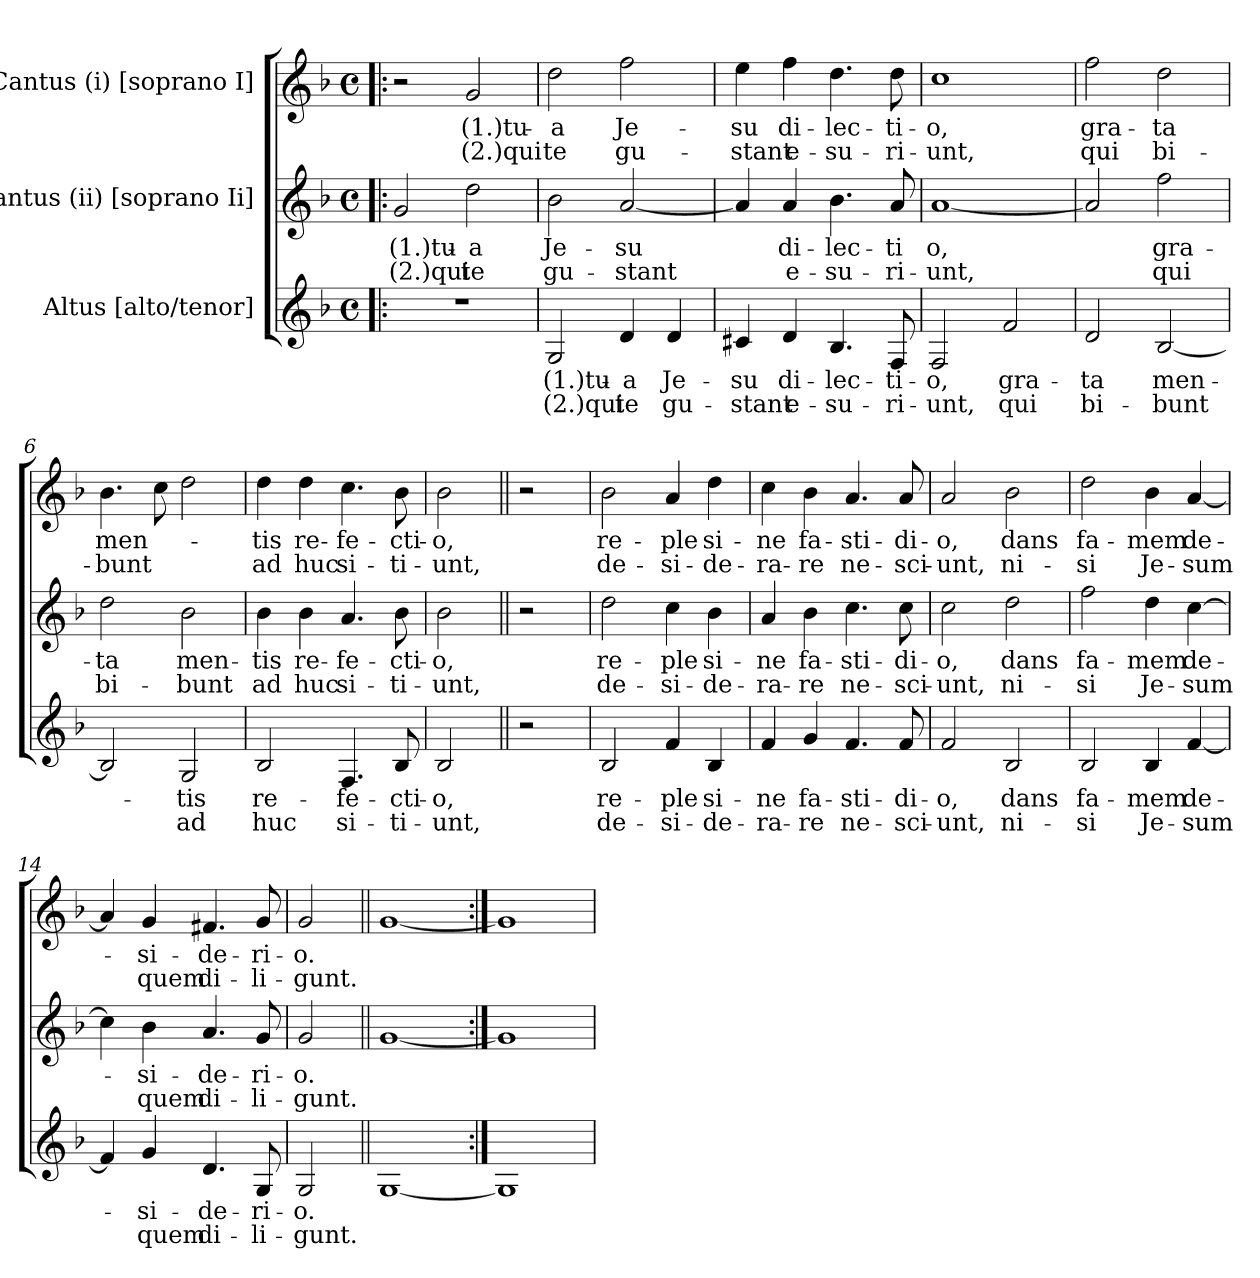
**kern	**text	**text	**kern	**text	**text	**kern	**text	**text
*part3	*part3	*part3	*part2	*part2	*part2	*part1	*part1	*part1
*staff3	*staff3	*staff3	*staff2	*staff2	*staff2	*staff1	*staff1	*staff1
*I"Altus [alto/tenor]	*	*	*I"Cantus (ii) [soprano Ii]	*	*	*I"Cantus (i) [soprano I]	*	*
*clefG2	*	*	*clefG2	*	*	*clefG2	*	*
*k[b-]	*	*	*k[b-]	*	*	*k[b-]	*	*
*F:	*	*	*F:	*	*	*F:	*	*
*M4/4	*	*	*M4/4	*	*	*M4/4	*	*
*met(c)	*	*	*met(c)	*	*	*met(c)	*	*
=1!|:	=1!|:	=1!|:	=1!|:	=1!|:	=1!|:	=1!|:	=1!|:	=1!|:
!	!	!	!	!LO:LY:b:rj	!LO:LY:b:rj	!	!	!
1r	.	.	2g/	(1.)tu-	(2.)qui	2r	.	.
!	!	!	!	!LO:LY:b:rj	!LO:LY:b:rj	!	!LO:LY:b:rj	!LO:LY:b:rj
.	.	.	2dd\	-a	te	2g/	(1.)tu-	(2.)qui
=2	=2	=2	=2	=2	=2	=2	=2	=2
!	!LO:LY:b:rj	!LO:LY:b:rj	!	!LO:LY:b:rj	!LO:LY:b:rj	!	!LO:LY:b:rj	!LO:LY:b:rj
2G/	(1.)tu-	(2.)qui	2b-\	Je-	gu-	2dd\	-a	te
!	!LO:LY:b:rj	!LO:LY:b:rj	!	!LO:LY:b:rj	!LO:LY:b:rj	!	!LO:LY:b:rj	!LO:LY:b:rj
4d/	-a	te	[<2a/	-su	-stant	2ff\	Je-	gu-
!	!LO:LY:b:rj	!LO:LY:b:rj	!	!	!	!	!	!
4d/	Je-	gu-	.	.	.	.	.	.
=3	=3	=3	=3	=3	=3	=3	=3	=3
!	!LO:LY:b:rj	!LO:LY:b:rj	!	!	!	!	!LO:LY:b:rj	!LO:LY:b:rj
4c#X/	-su	-stant	4a/]	.	.	4ee\	-su	-stant
!	!LO:LY:b:rj	!LO:LY:b:rj	!	!LO:LY:b:rj	!LO:LY:b:rj	!	!LO:LY:b:rj	!LO:LY:b:rj
4d/	di-	e-	4a/	di-	e-	4ff\	di-	e-
!	!LO:LY:b:rj	!LO:LY:b:rj	!	!LO:LY:b:rj	!LO:LY:b:rj	!	!LO:LY:b:rj	!LO:LY:b:rj
4.B-/	-lec-	-su-	4.b-\	-lec-	-su-	4.dd\	-lec-	-su-
!	!LO:LY:b:rj	!LO:LY:b:rj	!	!LO:LY:b:rj	!LO:LY:b:rj	!	!LO:LY:b:rj	!LO:LY:b:rj
8F/	-ti-	-ri-	8a/	-ti	-ri-	8dd\	-ti-	-ri-
=4	=4	=4	=4	=4	=4	=4	=4	=4
!	!LO:LY:b:rj	!LO:LY:b:rj	!	!LO:LY:b:rj	!LO:LY:b:rj	!	!LO:LY:b:rj	!LO:LY:b:rj
2F/	-o,	-unt,	[<1a	o,	-unt,	1cc	-o,	-unt,
!	!LO:LY:b:rj	!LO:LY:b:rj	!	!	!	!	!	!
2f/	gra-	qui	.	.	.	.	.	.
=5	=5	=5	=5	=5	=5	=5	=5	=5
!	!LO:LY:b:rj	!LO:LY:b:rj	!	!	!	!	!LO:LY:b:rj	!LO:LY:b:rj
2d/	-ta	bi-	2a/]	.	.	2ff\	gra-	qui
!	!LO:LY:b:rj	!LO:LY:b:rj	!	!LO:LY:b:rj	!LO:LY:b:rj	!	!LO:LY:b:rj	!LO:LY:b:rj
[<2B-/	men-	-bunt	2ff\	gra-	qui	2dd\	-ta	bi-
=6	=6	=6	=6	=6	=6	=6	=6	=6
!	!	!	!	!LO:LY:b:rj	!LO:LY:b:rj	!	!LO:LY:b:rj	!LO:LY:b:rj
2B-/]	.	.	2dd\	-ta	bi-	4.b-\	men-	-bunt
.	.	.	.	.	.	8cc\	.	.
!	!LO:LY:b:rj	!LO:LY:b:rj	!	!LO:LY:b:rj	!LO:LY:b:rj	!	!	!
2G/	-tis	ad	2b-\	men-	-bunt	2dd\	.	.
!!LO:LB:g=z
=7	=7	=7	=7	=7	=7	=7	=7	=7
!	!LO:LY:b:rj	!LO:LY:b:rj	!	!LO:LY:b:rj	!LO:LY:b:rj	!	!LO:LY:b:rj	!LO:LY:b:rj
2B-/	re-	huc	4b-\	-tis	ad	4dd\	-tis	ad
!	!	!	!	!LO:LY:b:rj	!LO:LY:b:rj	!	!LO:LY:b:rj	!LO:LY:b:rj
.	.	.	4b-\	re-	huc	4dd\	re-	huc
!	!LO:LY:b:rj	!LO:LY:b:rj	!	!LO:LY:b:rj	!LO:LY:b:rj	!	!LO:LY:b:rj	!LO:LY:b:rj
4.F/	-fe-	si-	4.a/	-fe-	si-	4.cc\	-fe-	si-
!	!LO:LY:b:rj	!LO:LY:b:rj	!	!LO:LY:b:rj	!LO:LY:b:rj	!	!LO:LY:b:rj	!LO:LY:b:rj
8B-/	-cti-	-ti-	8b-\	-cti-	-ti-	8b-\	-cti-	-ti-
=8	=8	=8	=8	=8	=8	=8	=8	=8
!	!LO:LY:b:rj	!LO:LY:b:rj	!	!LO:LY:b:rj	!LO:LY:b:rj	!	!LO:LY:b:rj	!LO:LY:b:rj
2B-/	-o,	-unt,	2b-\	-o,	-unt,	2b-\	-o,	-unt,
=9||	=9||	=9||	=9||	=9||	=9||	=9||	=9||	=9||
2r	.	.	2r	.	.	2r	.	.
=10	=10	=10	=10	=10	=10	=10	=10	=10
!	!LO:LY:b:rj	!LO:LY:b:rj	!	!LO:LY:b:rj	!LO:LY:b:rj	!	!LO:LY:b:rj	!LO:LY:b:rj
2B-/	re-	de-	2dd\	re-	de-	2b-\	re-	de-
!	!LO:LY:b:rj	!LO:LY:b:rj	!	!LO:LY:b:rj	!LO:LY:b:rj	!	!LO:LY:b:rj	!LO:LY:b:rj
4f/	-ple	-si-	4cc\	-ple	-si-	4a/	-ple	-si-
!	!LO:LY:b:rj	!LO:LY:b:rj	!	!LO:LY:b:rj	!LO:LY:b:rj	!	!LO:LY:b:rj	!LO:LY:b:rj
4B-/	si-	-de-	4b-\	si-	-de-	4dd\	si-	-de-
=11	=11	=11	=11	=11	=11	=11	=11	=11
!	!LO:LY:b:rj	!LO:LY:b:rj	!	!LO:LY:b:rj	!LO:LY:b:rj	!	!LO:LY:b:rj	!LO:LY:b:rj
4f/	-ne	-ra-	4a/	-ne	-ra-	4cc\	-ne	-ra-
!	!LO:LY:b:rj	!LO:LY:b:rj	!	!LO:LY:b:rj	!LO:LY:b:rj	!	!LO:LY:b:rj	!LO:LY:b:rj
4g/	fa-	-re	4b-\	fa-	-re	4b-\	fa-	-re
!	!LO:LY:b:rj	!LO:LY:b:rj	!	!LO:LY:b:rj	!LO:LY:b:rj	!	!LO:LY:b:rj	!LO:LY:b:rj
4.f/	-sti-	ne-	4.cc\	-sti-	ne-	4.a/	-sti-	ne-
!	!LO:LY:b:rj	!LO:LY:b:rj	!	!LO:LY:b:rj	!LO:LY:b:rj	!	!LO:LY:b:rj	!LO:LY:b:rj
8f/	-di-	-sci-	8cc\	-di-	-sci-	8a/	-di-	-sci-
!!LO:LB:g=z
=12	=12	=12	=12	=12	=12	=12	=12	=12
!	!LO:LY:b:rj	!LO:LY:b:rj	!	!LO:LY:b:rj	!LO:LY:b:rj	!	!LO:LY:b:rj	!LO:LY:b:rj
2f/	-o,	-unt,	2cc\	-o,	-unt,	2a/	-o,	-unt,
!	!LO:LY:b:rj	!LO:LY:b:rj	!	!LO:LY:b:rj	!LO:LY:b:rj	!	!LO:LY:b:rj	!LO:LY:b:rj
2B-/	dans	ni-	2dd\	dans	ni-	2b-\	dans	ni-
=13	=13	=13	=13	=13	=13	=13	=13	=13
!	!LO:LY:b:rj	!LO:LY:b:rj	!	!LO:LY:b:rj	!LO:LY:b:rj	!	!LO:LY:b:rj	!LO:LY:b:rj
2B-/	fa-	-si	2ff\	fa-	-si	2dd\	fa-	-si
!	!LO:LY:b:rj	!LO:LY:b:rj	!	!LO:LY:b:rj	!LO:LY:b:rj	!	!LO:LY:b:rj	!LO:LY:b:rj
4B-/	-mem	Je-	4dd\	-mem	Je-	4b-\	-mem	Je-
!	!LO:LY:b:rj	!LO:LY:b:rj	!	!LO:LY:b:rj	!LO:LY:b:rj	!	!LO:LY:b:rj	!LO:LY:b:rj
[<4f/	de-	-sum	[>4cc\	de-	-sum	[<4a/	de-	-sum
=14	=14	=14	=14	=14	=14	=14	=14	=14
4f/]	.	.	4cc\]	.	.	4a/]	.	.
!	!LO:LY:b:rj	!LO:LY:b:rj	!	!LO:LY:b:rj	!LO:LY:b:rj	!	!LO:LY:b:rj	!LO:LY:b:rj
4g/	-si-	quem	4b-\	-si-	quem	4g/	-si-	quem
!	!LO:LY:b:rj	!LO:LY:b:rj	!	!LO:LY:b:rj	!LO:LY:b:rj	!	!LO:LY:b:rj	!LO:LY:b:rj
4.d/	-de-	di-	4.a/	-de-	di-	4.f#X/	-de-	di-
!	!LO:LY:b:rj	!LO:LY:b:rj	!	!LO:LY:b:rj	!LO:LY:b:rj	!	!LO:LY:b:rj	!LO:LY:b:rj
8G/	-ri-	-li-	8g/	-ri-	-li-	8g/	-ri-	-li-
=15	=15	=15	=15	=15	=15	=15	=15	=15
!	!LO:LY:b:rj	!LO:LY:b:rj	!	!LO:LY:b:rj	!LO:LY:b:rj	!	!LO:LY:b:rj	!LO:LY:b:rj
2G/	-o.	-gunt.	2g/	-o.	-gunt.	2g/	-o.	-gunt.
=16||	=16||	=16||	=16||	=16||	=16||	=16||	=16||	=16||
[1G	.	.	[1g	.	.	[1g	.	.
=17:|!	=17:|!	=17:|!	=17:|!	=17:|!	=17:|!	=17:|!	=17:|!	=17:|!
1G]	.	.	1g]	.	.	1g]	.	.
=	=	=	=	=	=	=	=	=
*-	*-	*-	*-	*-	*-	*-	*-	*-
